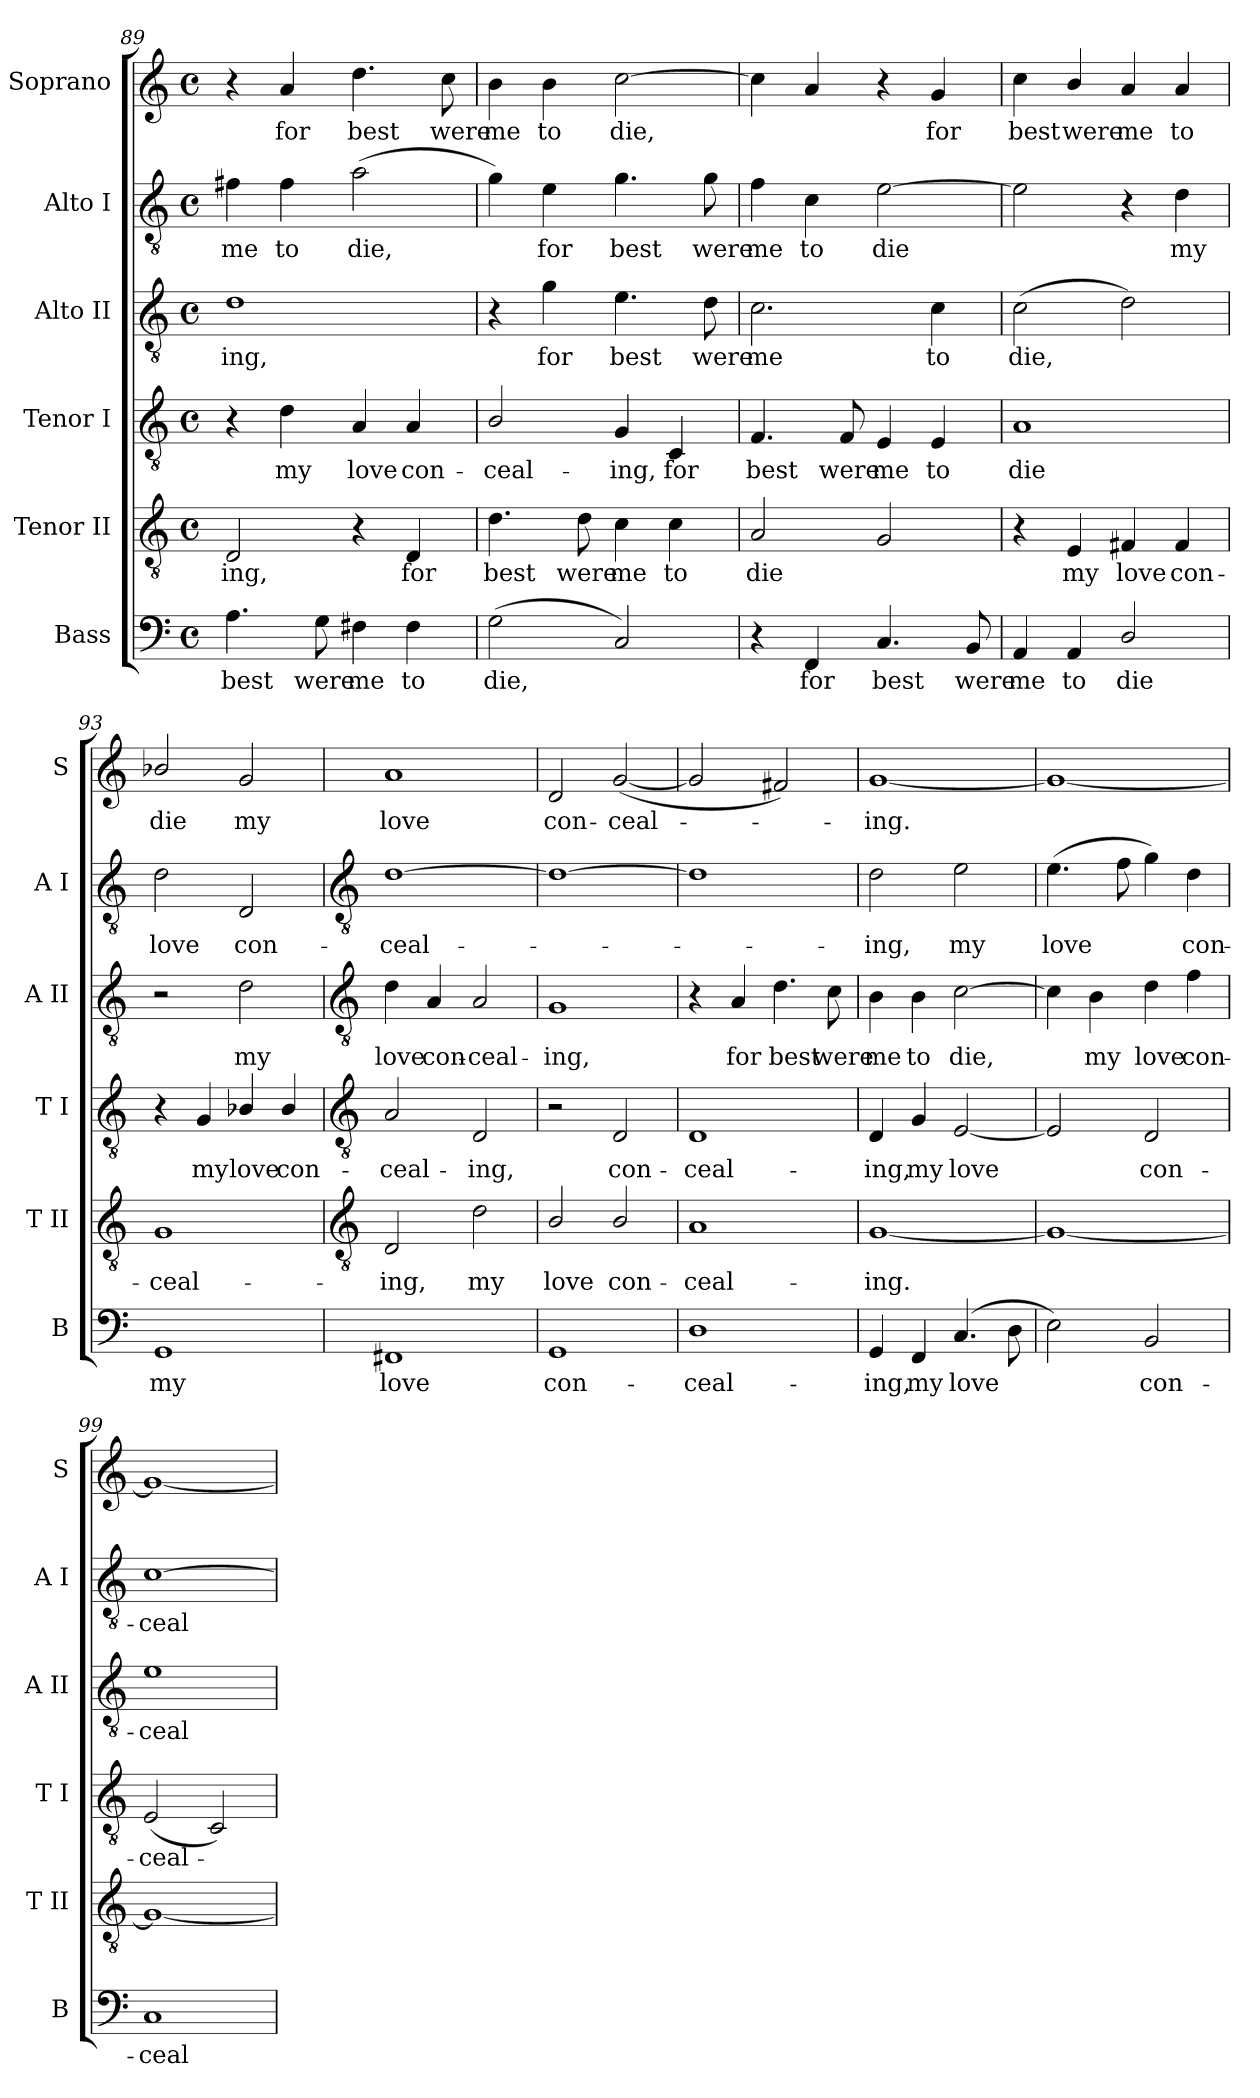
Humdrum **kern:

**kern	**text	**kern	**text	**kern	**text	**kern	**text	**kern	**text	**kern	**text
*part6	*part6	*part5	*part5	*part4	*part4	*part3	*part3	*part2	*part2	*part1	*part1
*staff6	*staff6	*staff5	*staff5	*staff4	*staff4	*staff3	*staff3	*staff2	*staff2	*staff1	*staff1
*I"Bass	*	*I"Tenor II	*	*I"Tenor I	*	*I"Alto II	*	*I"Alto I	*	*I"Soprano	*
*I'B	*	*I'T II	*	*I'T I	*	*I'A II	*	*I'A I	*	*I'S	*
!!LO:LB:g=z
*clefF4	*	*clefGv2	*	*clefGv2	*	*clefGv2	*	*clefGv2	*	*clefG2	*
*k[]	*	*k[]	*	*k[]	*	*k[]	*	*k[]	*	*k[]	*
*C:	*	*C:	*	*C:	*	*C:	*	*C:	*	*C:	*
*M4/4	*	*M4/4	*	*M4/4	*	*M4/4	*	*M4/4	*	*M4/4	*
*met(c)	*	*met(c)	*	*met(c)	*	*met(c)	*	*met(c)	*	*met(c)	*
=89	=89	=89	=89	=89	=89	=89	=89	=89	=89	=89	=89
!	!LO:LY:b	!	!LO:LY:b	!	!	!	!LO:LY:b	!	!LO:LY:b	!	!
4.A	best	2D	-ing,	4r	.	1d	ing,	4f#X	me	4r	.
!	!	!	!	!	!LO:LY:b	!	!	!	!LO:LY:b	!	!LO:LY:b
.	.	.	.	4d	my	.	.	4f#	to	4a	for
!	!LO:LY:b	!	!	!	!	!	!	!	!	!	!
8G	were	.	.	.	.	.	.	.	.	.	.
!	!LO:LY:b	!	!	!	!LO:LY:b	!	!	!	!LO:LY:b	!	!LO:LY:b
4F#X	me	4r	.	4A	love	.	.	(>2a	die,	4.dd	best
!	!LO:LY:b	!	!LO:LY:b	!	!LO:LY:b	!	!	!	!	!	!
4F#	to	4D	for	4A	con-	.	.	.	.	.	.
!	!	!	!	!	!	!	!	!	!	!	!LO:LY:b
.	.	.	.	.	.	.	.	.	.	8cc	were
=90	=90	=90	=90	=90	=90	=90	=90	=90	=90	=90	=90
!	!LO:LY:b	!	!LO:LY:b	!	!LO:LY:b	!	!	!	!	!	!LO:LY:b
(<2G	die,	4.d	best	2B/	-ceal-	4r	.	4g)	.	4b	me
!	!	!	!	!	!	!	!LO:LY:b	!	!LO:LY:b	!	!LO:LY:b
.	.	.	.	.	.	4g	for	4e	for	4b	to
!	!	!	!LO:LY:b	!	!	!	!	!	!	!	!
.	.	8d	were	.	.	.	.	.	.	.	.
!	!	!	!LO:LY:b	!	!LO:LY:b	!	!LO:LY:b	!	!LO:LY:b	!	!LO:LY:b
2C)	.	4c	me	4G	-ing,	4.e	best	4.g	best	[2cc	die,
!	!	!	!LO:LY:b	!	!LO:LY:b	!	!	!	!	!	!
.	.	4c	to	4C	for	.	.	.	.	.	.
!	!	!	!	!	!	!	!LO:LY:b	!	!LO:LY:b	!	!
.	.	.	.	.	.	8d	were	8g	were	.	.
=91	=91	=91	=91	=91	=91	=91	=91	=91	=91	=91	=91
!	!	!	!LO:LY:b	!	!LO:LY:b	!	!LO:LY:b	!	!LO:LY:b	!	!
4r	.	2A	die	4.F	best	2.c	me	4f	me	4cc]	.
!	!LO:LY:b	!	!	!	!	!	!	!	!LO:LY:b	!	!
4FF	for	.	.	.	.	.	.	4c	to	4a	.
!	!	!	!	!	!LO:LY:b	!	!	!	!	!	!
.	.	.	.	8F	were	.	.	.	.	.	.
!	!LO:LY:b	!	!	!	!LO:LY:b	!	!	!	!LO:LY:b	!	!
4.C	best	2G	.	4E	me	.	.	[2e	die	4r	.
!	!	!	!	!	!LO:LY:b	!	!LO:LY:b	!	!	!	!LO:LY:b
.	.	.	.	4E	to	4c	to	.	.	4g	for
!	!LO:LY:b	!	!	!	!	!	!	!	!	!	!
8BB	were	.	.	.	.	.	.	.	.	.	.
=92	=92	=92	=92	=92	=92	=92	=92	=92	=92	=92	=92
!	!LO:LY:b	!	!	!	!LO:LY:b	!	!LO:LY:b	!	!	!	!LO:LY:b
4AA	me	4r	.	1A	die	(>2c	die,	2e]	.	4cc	best
!	!LO:LY:b	!	!LO:LY:b	!	!	!	!	!	!	!	!LO:LY:b
4AA	to	4E	my	.	.	.	.	.	.	4b/	were
!	!LO:LY:b	!	!LO:LY:b	!	!	!	!	!	!	!	!LO:LY:b
2D/	die	4F#X	love	.	.	2d)	.	4r	.	4a	me
!	!	!	!LO:LY:b	!	!	!	!	!	!LO:LY:b	!	!LO:LY:b
.	.	4F#	con-	.	.	.	.	4d	my	4a	to
=93	=93	=93	=93	=93	=93	=93	=93	=93	=93	=93	=93
!	!LO:LY:b	!	!LO:LY:b	!	!	!	!	!	!LO:LY:b	!	!LO:LY:b
1GG	my	1G	-ceal-	4r	.	2r	.	2d	love	2b-X/	die
!	!	!	!	!	!LO:LY:b	!	!	!	!	!	!
.	.	.	.	4G	my	.	.	.	.	.	.
!	!	!	!	!	!LO:LY:b	!	!LO:LY:b	!	!LO:LY:b	!	!LO:LY:b
.	.	.	.	4B-X/	love	2d	my	2D	con-	2g	my
!	!	!	!	!	!LO:LY:b	!	!	!	!	!	!
.	.	.	.	4B-/	con-	.	.	.	.	.	.
!!LO:LB:g=z
=94	=94	=94	=94	=94	=94	=94	=94	=94	=94	=94	=94
*	*	*clefGv2	*	*clefGv2	*	*clefGv2	*	*clefGv2	*	*	*
!	!LO:LY:b	!	!LO:LY:b	!	!LO:LY:b	!	!LO:LY:b	!	!LO:LY:b	!	!LO:LY:b
1FF#X	love	2D	-ing,	2A	-ceal-	4d	love	[1d	-ceal-	1a	love
!	!	!	!	!	!	!	!LO:LY:b	!	!	!	!
.	.	.	.	.	.	4A	con-	.	.	.	.
!	!	!	!LO:LY:b	!	!LO:LY:b	!	!LO:LY:b	!	!	!	!
.	.	2d	my	2D	-ing,	2A	-ceal-	.	.	.	.
=95	=95	=95	=95	=95	=95	=95	=95	=95	=95	=95	=95
!	!LO:LY:b	!	!LO:LY:b	!	!	!	!LO:LY:b	!	!	!	!LO:LY:b
1GG	con-	2B/	love	2r	.	1G	-ing,	1d_	.	2d	con-
!	!	!	!LO:LY:b	!	!LO:LY:b	!	!	!	!	!	!LO:LY:b
.	.	2B/	con-	2D	con-	.	.	.	.	(<[2g	-ceal-
=96	=96	=96	=96	=96	=96	=96	=96	=96	=96	=96	=96
!	!LO:LY:b	!	!LO:LY:b	!	!LO:LY:b	!	!	!	!	!	!
1D	-ceal-	1A	-ceal-	1D	-ceal-	4r	.	1d]	.	2g]	.
!	!	!	!	!	!	!	!LO:LY:b	!	!	!	!
.	.	.	.	.	.	4A	for	.	.	.	.
!	!	!	!	!	!	!	!LO:LY:b	!	!	!	!
.	.	.	.	.	.	4.d	best	.	.	2f#X)	.
!	!	!	!	!	!	!	!LO:LY:b	!	!	!	!
.	.	.	.	.	.	8c	were	.	.	.	.
=97	=97	=97	=97	=97	=97	=97	=97	=97	=97	=97	=97
!	!LO:LY:b	!	!LO:LY:b	!	!LO:LY:b	!	!LO:LY:b	!	!LO:LY:b	!	!LO:LY:b
4GG	-ing,	[1G	-ing.	4D	-ing,	4B	me	2d	ing,	[1g	ing.
!	!LO:LY:b	!	!	!	!LO:LY:b	!	!LO:LY:b	!	!	!	!
4FF	my	.	.	4G	my	4B	to	.	.	.	.
!	!LO:LY:b	!	!	!	!LO:LY:b	!	!LO:LY:b	!	!LO:LY:b	!	!
(>4.C	love	.	.	[2E	love	[2c	die,	2e	my	.	.
8D	.	.	.	.	.	.	.	.	.	.	.
=98	=98	=98	=98	=98	=98	=98	=98	=98	=98	=98	=98
!	!	!	!	!	!	!	!	!	!LO:LY:b	!	!
2E)	.	1G_	.	2E]	.	4c]	.	(>4.e	love	1g_	.
!	!	!	!	!	!	!	!LO:LY:b	!	!	!	!
.	.	.	.	.	.	4B	my	.	.	.	.
.	.	.	.	.	.	.	.	8f	.	.	.
!	!LO:LY:b	!	!	!	!LO:LY:b	!	!LO:LY:b	!	!	!	!
2BB	con-	.	.	2D	con-	4d	love	4g)	.	.	.
!	!	!	!	!	!	!	!LO:LY:b	!	!LO:LY:b	!	!
.	.	.	.	.	.	4f	con-	4d	con-	.	.
=99	=99	=99	=99	=99	=99	=99	=99	=99	=99	=99	=99
!	!LO:LY:b	!	!	!	!LO:LY:b	!	!LO:LY:b	!	!LO:LY:b	!	!
1C	-ceal-	1G_	.	(<2E	-ceal-	1e	-ceal-	[1c	-ceal-	1g_	.
.	.	.	.	2C)	.	.	.	.	.	.	.
=	=	=	=	=	=	=	=	=	=	=	=
*-	*-	*-	*-	*-	*-	*-	*-	*-	*-	*-	*-
